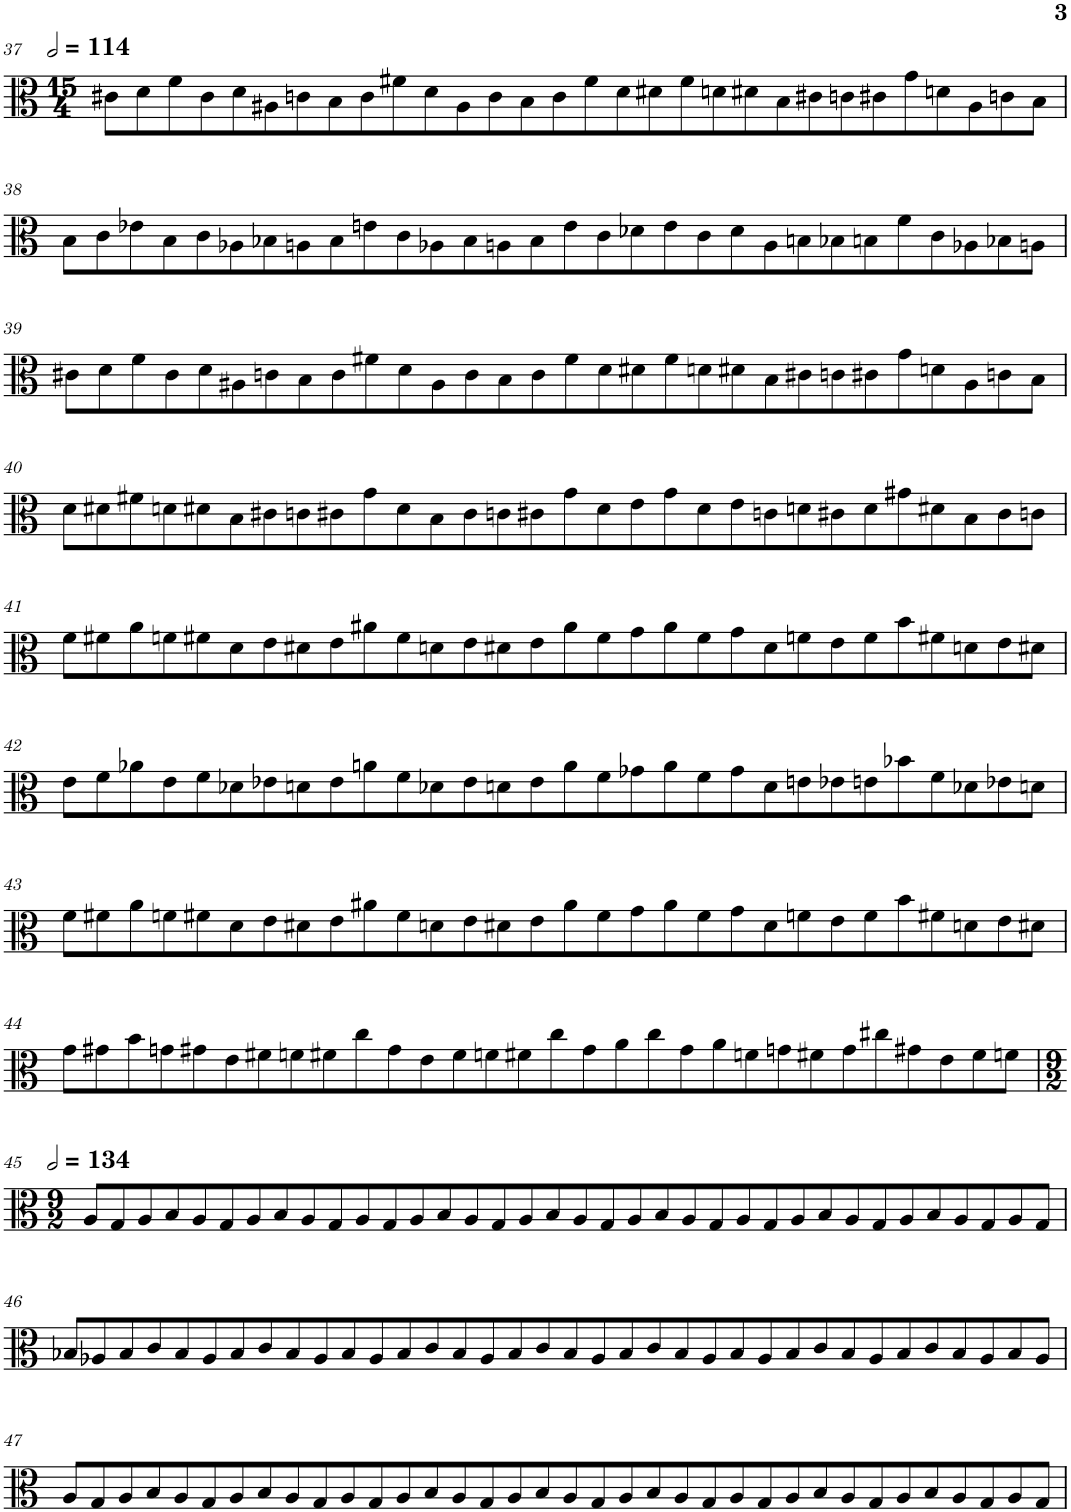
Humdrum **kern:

**kern
*part1
*staff1
*I"Viola
*I'Vla.
!!LO:PB:g=z
*clefC3
*k[]
*M15/4
*MM228
=37
8c#X\L
8d\
8f\
8c#\
8d\
8A#X\
8cn\
8B\
8c\
8f#X\
8d\
8A#\
8c\
8B\
8c\
8f#\
8d\
8d#X\
8f#\
8dn\
8d#X\
8B\
8c#X\
8cn\
8c#X\
8g\
8dn\
8A#\
8cn\
8B\J
!!LO:LB:g=z
=38
8B\L
8c\
8e-X\
8B\
8c\
8A-X\
8B-X\
8An\
8B-\
8en\
8c\
8A-X\
8B-\
8An\
8B-\
8e\
8c\
8d-X\
8e\
8c\
8d-\
8A\
8Bn\
8B-X\
8Bn\
8f\
8c\
8A-X\
8B-X\
8An\J
!!LO:LB:g=z
=39
8c#X\L
8d\
8f\
8c#\
8d\
8A#X\
8cn\
8B\
8c\
8f#X\
8d\
8A#\
8c\
8B\
8c\
8f#\
8d\
8d#X\
8f#\
8dn\
8d#X\
8B\
8c#X\
8cn\
8c#X\
8g\
8dn\
8A#\
8cn\
8B\J
!!LO:LB:g=z
=40
8d\L
8d#X\
8f#X\
8dn\
8d#X\
8B\
8c#X\
8cn\
8c#X\
8g\
8d#\
8B\
8c#\
8cn\
8c#X\
8g\
8d#\
8e\
8g\
8d#\
8e\
8cn\
8dn\
8c#X\
8d\
8g#X\
8d#X\
8B\
8c#\
8cn\J
!!LO:LB:g=z
=41
8f\L
8f#X\
8a\
8fn\
8f#X\
8d\
8e\
8d#X\
8e\
8a#X\
8f#\
8dn\
8e\
8d#X\
8e\
8a#\
8f#\
8g\
8a#\
8f#\
8g\
8d#\
8fn\
8e\
8f\
8b\
8f#X\
8dn\
8e\
8d#X\J
!!LO:LB:g=z
=42
8e\L
8f\
8a-X\
8e\
8f\
8d-X\
8e-X\
8dn\
8e-\
8an\
8f\
8d-X\
8e-\
8dn\
8e-\
8a\
8f\
8g-X\
8a\
8f\
8g-\
8d\
8en\
8e-X\
8en\
8b-X\
8f\
8d-X\
8e-X\
8dn\J
!!LO:LB:g=z
=43
8f\L
8f#X\
8a\
8fn\
8f#X\
8d\
8e\
8d#X\
8e\
8a#X\
8f#\
8dn\
8e\
8d#X\
8e\
8a#\
8f#\
8g\
8a#\
8f#\
8g\
8d#\
8fn\
8e\
8f\
8b\
8f#X\
8dn\
8e\
8d#X\J
!!LO:LB:g=z
=44
8g\L
8g#X\
8b\
8gn\
8g#X\
8e\
8f#X\
8fn\
8f#X\
8cc\
8g#\
8e\
8f#\
8fn\
8f#X\
8cc\
8g#\
8a\
8cc\
8g#\
8a\
8fn\
8gn\
8f#X\
8g\
8cc#X\
8g#X\
8e\
8f#\
8fn\J
!!LO:LB:g=z
=45
*M9/2
*MM268
8A/L
8G/
8A/
8B/
8A/
8G/
8A/
8B/
8A/
8G/
8A/
8G/
8A/
8B/
8A/
8G/
8A/
8B/
8A/
8G/
8A/
8B/
8A/
8G/
8A/
8G/
8A/
8B/
8A/
8G/
8A/
8B/
8A/
8G/
8A/
8G/J
!!LO:LB:g=z
=46
8B-X/L
8A-X/
8B-/
8c/
8B-/
8A-/
8B-/
8c/
8B-/
8A-/
8B-/
8A-/
8B-/
8c/
8B-/
8A-/
8B-/
8c/
8B-/
8A-/
8B-/
8c/
8B-/
8A-/
8B-/
8A-/
8B-/
8c/
8B-/
8A-/
8B-/
8c/
8B-/
8A-/
8B-/
8A-/J
!!LO:LB:g=z
=47
8A/L
8G/
8A/
8B/
8A/
8G/
8A/
8B/
8A/
8G/
8A/
8G/
8A/
8B/
8A/
8G/
8A/
8B/
8A/
8G/
8A/
8B/
8A/
8G/
8A/
8G/
8A/
8B/
8A/
8G/
8A/
8B/
8A/
8G/
8A/
8G/J
=
*-
